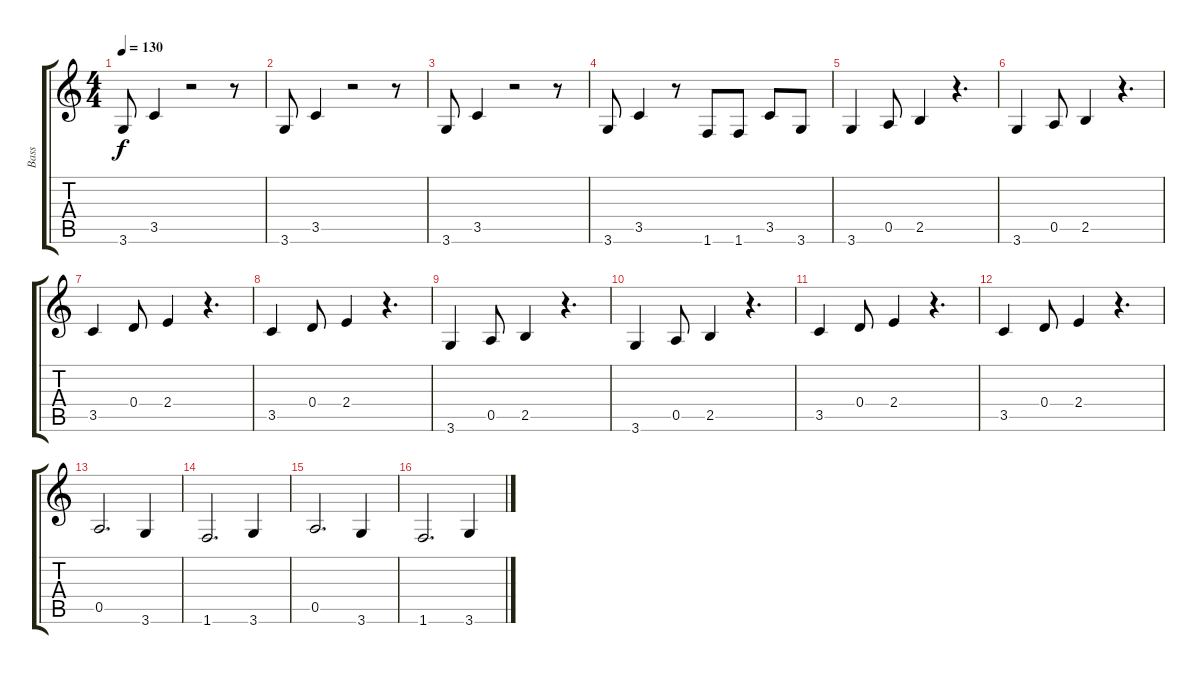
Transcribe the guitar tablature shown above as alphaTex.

\track ("Bass" "Bass") {instrument acousticbass}
\staff {score tabs}
\tuning (E4 B3 G3 D3 A2 E2) {hide}
\ts (4 4)
\tempo 130
\clef g2
\ks c
3.6.8{dy f} 3.5.4 r.2 r.8 |
3.6.8 3.5.4 r.2 r.8 |
3.6.8 3.5.4 r.2 r.8 |
3.6.8 3.5.4 r.8 1.6.8 1.6.8 3.5.8 3.6.8 |
3.6.4 0.5.8 2.5.4 r.4{d} |
3.6.4 0.5.8 2.5.4 r.4{d} |
3.5.4 0.4.8 2.4.4 r.4{d} |
3.5.4 0.4.8 2.4.4 r.4{d} |
3.6.4 0.5.8 2.5.4 r.4{d} |
3.6.4 0.5.8 2.5.4 r.4{d} |
3.5.4 0.4.8 2.4.4 r.4{d} |
3.5.4 0.4.8 2.4.4 r.4{d} |
0.5.2{d} 3.6.4 |
1.6.2{d} 3.6.4 |
0.5.2{d} 3.6.4 |
1.6.2{d} 3.6.4
